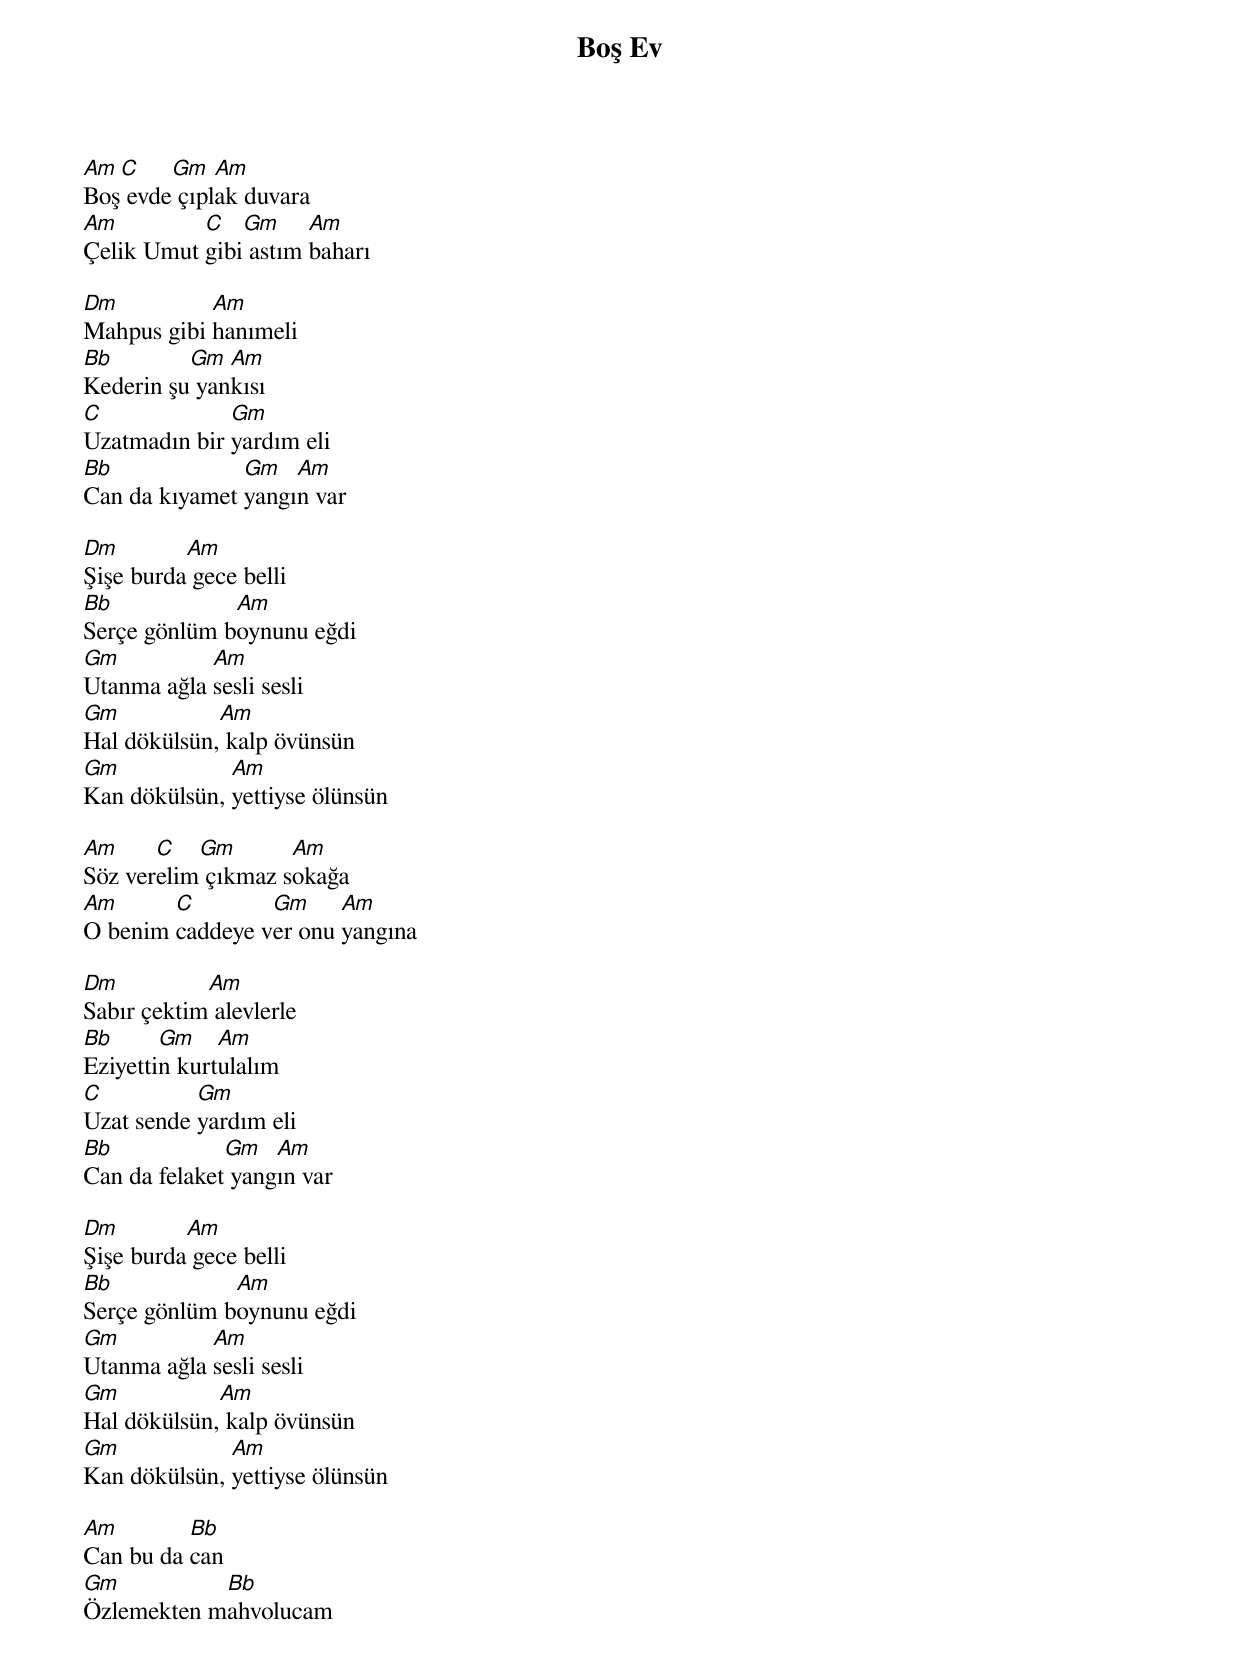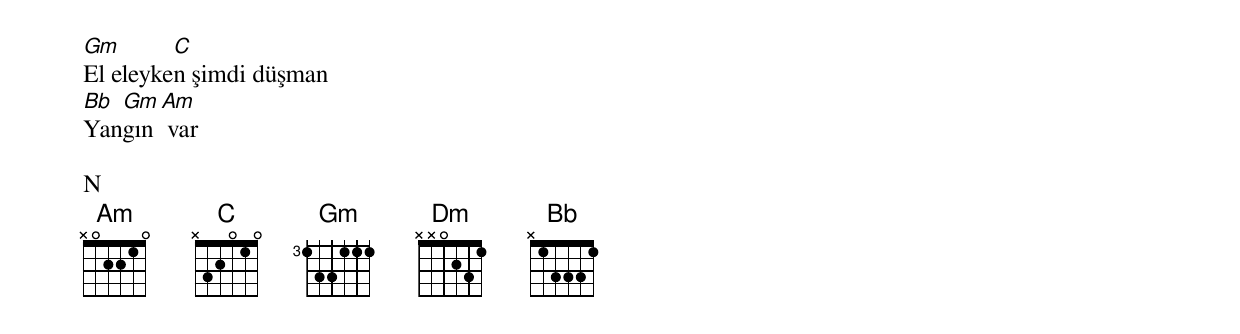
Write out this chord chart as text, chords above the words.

{title: Boş Ev}
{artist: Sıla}

Am C    Gm   Am
Boş evde çıplak duvara
Am         C   Gm     Am
Çelik Umut gibi astım baharı

Dm          Am
Mahpus gibi hanımeli
Bb        Gm  Am
Kederin şu yankısı
C             Gm
Uzatmadın bir yardım eli
Bb             Gm   Am
Can da kıyamet yangın var

Dm        Am
Şişe burda gece belli
Bb            Am
Serçe gönlüm boynunu eğdi
Gm          Am
Utanma ağla sesli sesli
Gm           Am
Hal dökülsün, kalp övünsün
Gm            Am
Kan dökülsün, yettiyse ölünsün

Am     C   Gm       Am
Söz verelim çıkmaz sokağa
Am      C        Gm     Am
O benim caddeye ver onu yangına

Dm          Am
Sabır çektim alevlerle
Bb      Gm    Am
Eziyettin kurtulalım
C          Gm
Uzat sende yardım eli
Bb            Gm   Am
Can da felaket yangın var

Dm        Am
Şişe burda gece belli
Bb            Am
Serçe gönlüm boynunu eğdi
Gm          Am
Utanma ağla sesli sesli
Gm           Am
Hal dökülsün, kalp övünsün
Gm            Am
Kan dökülsün, yettiyse ölünsün

Am        Bb
Can bu da can
Gm          Bb
Özlemekten mahvolucam
Gm       C
El eleyken şimdi düşman
Bb Gm Am
Yangın var

N
